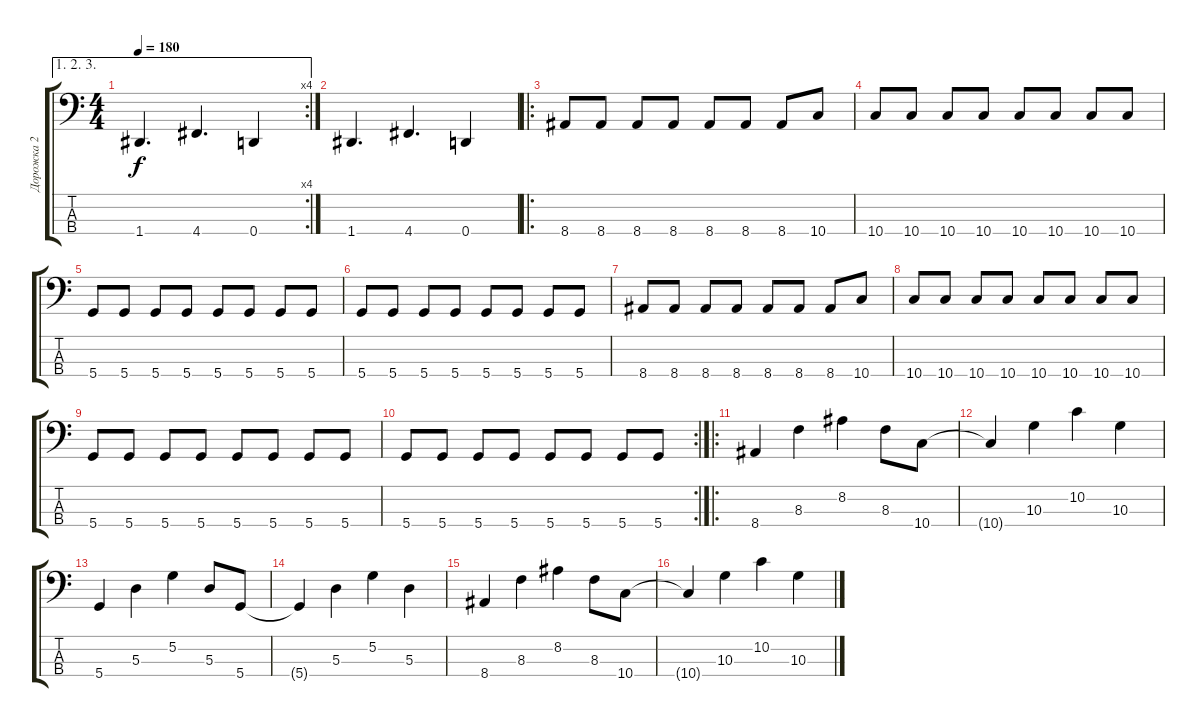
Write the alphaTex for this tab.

\track ("Дорожка 2" "Дорожка 2") {instrument electricbassfinger}
\staff {score tabs}
\tuning (G2 D2 A1 D1) {hide}
\ae (1 2 3)
\rc 4
\ts (4 4)
\tempo 180
\clef f4
\ks c
1.4.4{d dy f} 4.4.4{d} 0.4.4 |
1.4.4{d} 4.4.4{d} 0.4.4 |
\ro
8.4.8 8.4.8 8.4.8 8.4.8 8.4.8 8.4.8 8.4.8 10.4.8 |
10.4.8 10.4.8 10.4.8 10.4.8 10.4.8 10.4.8 10.4.8 10.4.8 |
5.4.8 5.4.8 5.4.8 5.4.8 5.4.8 5.4.8 5.4.8 5.4.8 |
5.4.8 5.4.8 5.4.8 5.4.8 5.4.8 5.4.8 5.4.8 5.4.8 |
8.4.8 8.4.8 8.4.8 8.4.8 8.4.8 8.4.8 8.4.8 10.4.8 |
10.4.8 10.4.8 10.4.8 10.4.8 10.4.8 10.4.8 10.4.8 10.4.8 |
5.4.8 5.4.8 5.4.8 5.4.8 5.4.8 5.4.8 5.4.8 5.4.8 |
\rc 2
5.4.8 5.4.8 5.4.8 5.4.8 5.4.8 5.4.8 5.4.8 5.4.8 |
\ro
8.4.4{instrument electricbassfinger} 8.3.4 8.2.4 8.3.8 10.4.8 |
10.4{t}.4 10.3.4 10.2.4 10.3.4 |
5.4.4 5.3.4 5.2.4 5.3.8 5.4.8 |
5.4{t}.4 5.3.4 5.2.4 5.3.4 |
8.4.4 8.3.4 8.2.4 8.3.8 10.4.8 |
10.4{t}.4 10.3.4 10.2.4 10.3.4
